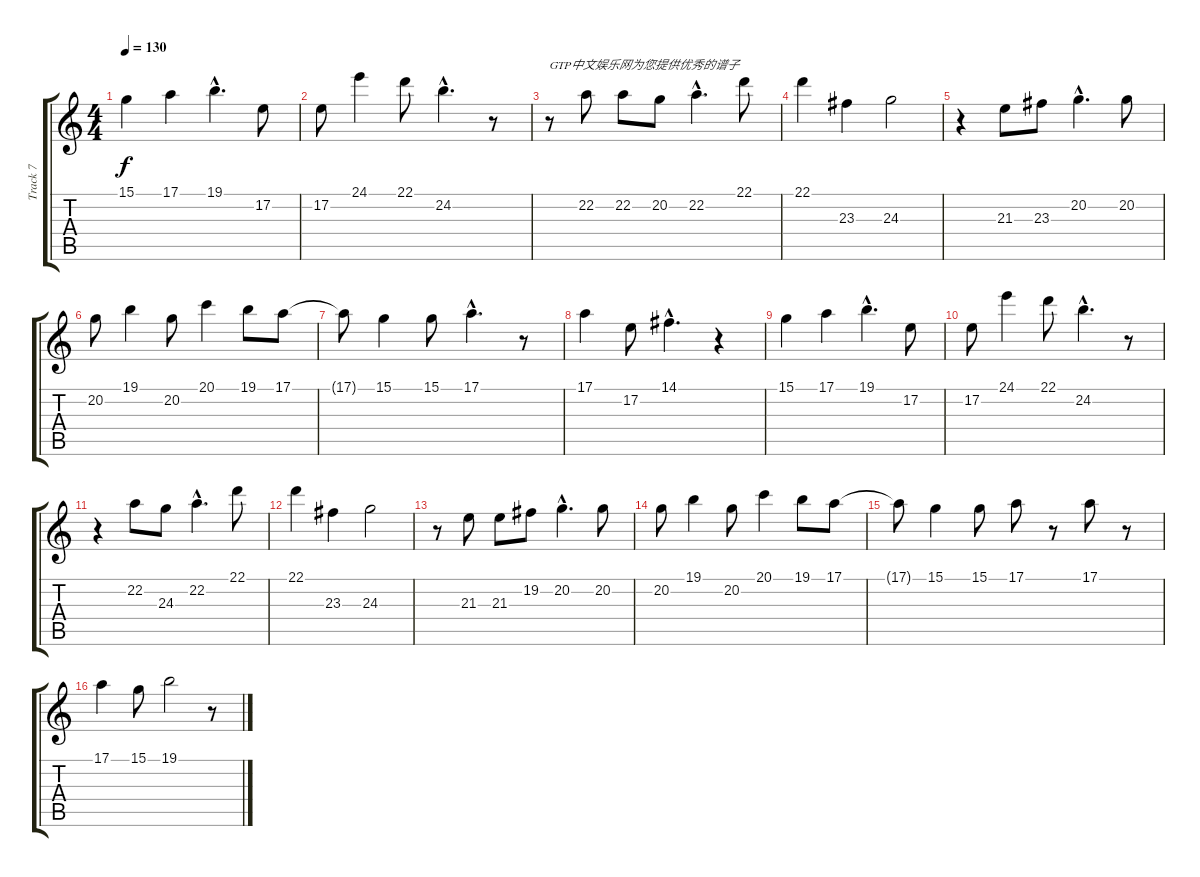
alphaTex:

\track ("Track 7" "Track 7") {instrument lead1square}
\staff {score tabs}
\tuning (E4 B3 G3 D3 A2 E2) {hide}
\ts (4 4)
\tempo 130
\clef g2
\ks c
15.1.4{dy f instrument lead1square} 17.1.4 19.1{hac}.4{d} 17.2.8 |
17.2.8 24.1.4 22.1.8 24.2{hac}.4{d} r.8 |
r.8{txt "GTP中文娱乐网为您提供优秀的谱子"} 22.2.8 22.2.8 20.2.8 22.2{hac}.4{d} 22.1.8 |
22.1.4 23.3.4 24.3.2 |
r.4 21.3.8 23.3.8 20.2{hac}.4{d} 20.2.8 |
20.2.8 19.1.4 20.2.8 20.1.4 19.1.8 17.1.8 |
17.1{t}.8 15.1.4 15.1.8 17.1{hac}.4{d} r.8 |
17.1.4 17.2.8 14.1{hac}.4{d} r.4 |
15.1.4 17.1.4 19.1{hac}.4{d} 17.2.8 |
17.2.8 24.1.4 22.1.8 24.2{hac}.4{d} r.8 |
r.4 22.2.8 24.3.8 22.2{hac}.4{d} 22.1.8 |
22.1.4 23.3.4 24.3.2 |
r.8 21.3.8 21.3.8 19.2.8 20.2{hac}.4{d} 20.2.8 |
20.2.8 19.1.4 20.2.8 20.1.4 19.1.8 17.1.8 |
17.1{t}.8 15.1.4 15.1.8 17.1.8 r.8 17.1.8 r.8 |
17.1.4 15.1.8 19.1.2 r.8
